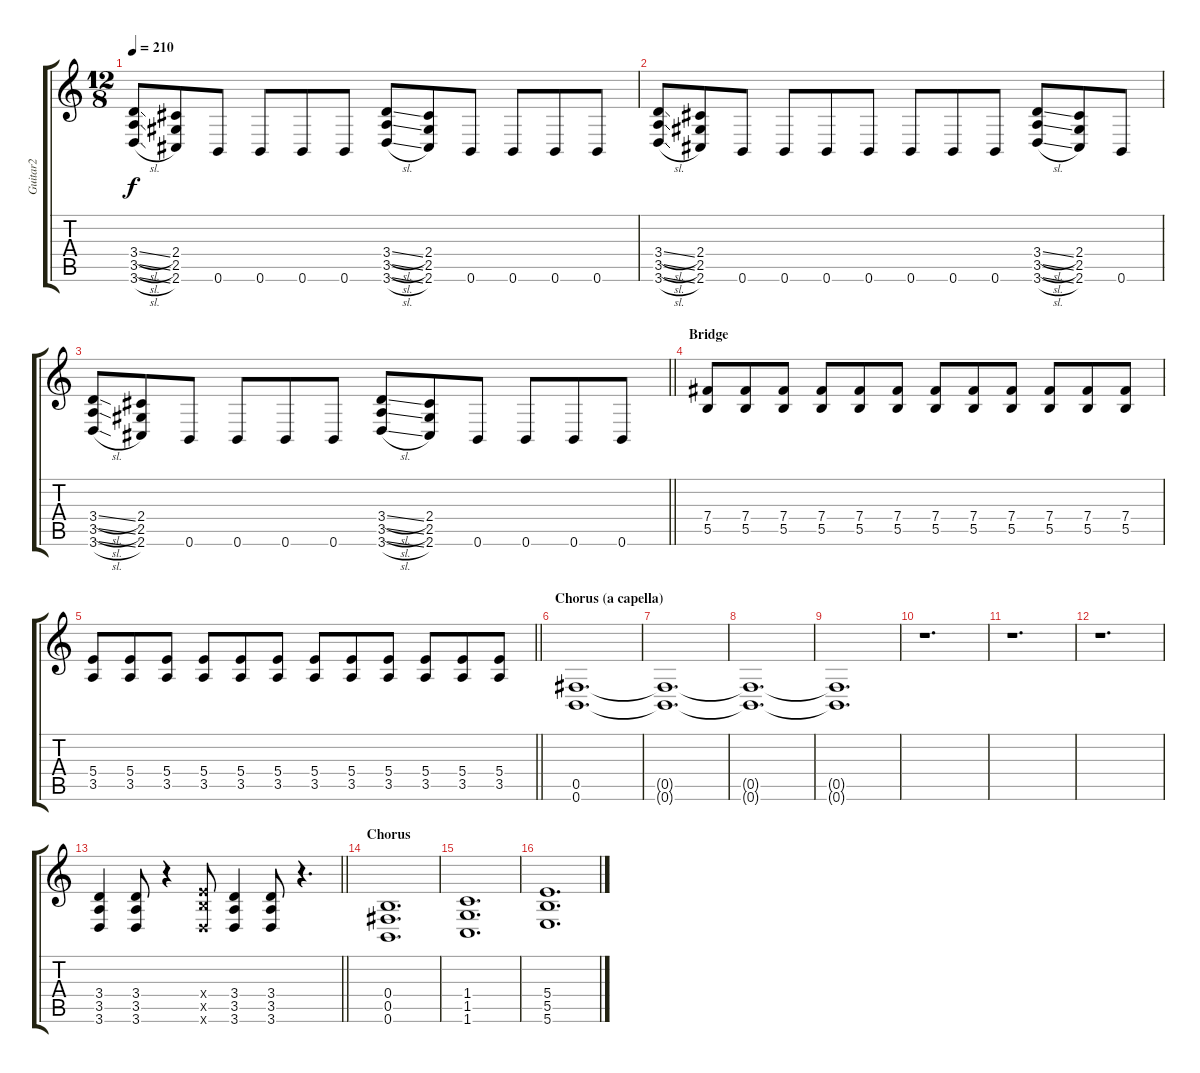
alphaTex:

\track ("Guitar2" "Guitar2") {instrument distortionguitar}
\staff {score tabs}
\tuning (Db4 Ab3 E3 B2 Gb2 B1) {hide}
\ts (12 8)
\tempo 210
\clef g2
\ks c
(3.4{sl} 3.5{sl} 3.6{sl}).8{dy f} (2.4 2.5 2.6).8 0.6.8 0.6.8 0.6.8 0.6.8 (3.4{sl} 3.5{sl} 3.6{sl}).8 (2.4 2.5 2.6).8 0.6.8 0.6.8 0.6.8 0.6.8 |
(3.4{sl} 3.5{sl} 3.6{sl}).8 (2.4 2.5 2.6).8 0.6.8 0.6.8 0.6.8 0.6.8 0.6.8 0.6.8 0.6.8 (3.4{sl} 3.5{sl} 3.6{sl}).8 (2.4 2.5 2.6).8 0.6.8 |
\barLineRight lightlight
(3.4{sl} 3.5{sl} 3.6{sl}).8 (2.4 2.5 2.6).8 0.6.8 0.6.8 0.6.8 0.6.8 (3.4{sl} 3.5{sl} 3.6{sl}).8 (2.4 2.5 2.6).8 0.6.8 0.6.8 0.6.8 0.6.8 |
\section ("" "Bridge")
(7.4 5.5).8 (7.4 5.5).8 (7.4 5.5).8 (7.4 5.5).8 (7.4 5.5).8 (7.4 5.5).8 (7.4 5.5).8 (7.4 5.5).8 (7.4 5.5).8 (7.4 5.5).8 (7.4 5.5).8 (7.4 5.5).8 |
\barLineRight lightlight
(5.4 3.5).8 (5.4 3.5).8 (5.4 3.5).8 (5.4 3.5).8 (5.4 3.5).8 (5.4 3.5).8 (5.4 3.5).8 (5.4 3.5).8 (5.4 3.5).8 (5.4 3.5).8 (5.4 3.5).8 (5.4 3.5).8 |
\section ("" "Chorus (a capella)")
(0.5 0.6).1{d} |
(0.5{t} 0.6{t}).1{d} |
(0.5{t} 0.6{t}).1{d} |
(0.5{t} 0.6{t}).1{d} |
r.1{d} |
r.1{d} |
r.1{d} |
\barLineRight lightlight
(3.4 3.5 3.6).4{volume 14} (3.4 3.5 3.6).8 r.4 (5.4{x} 5.5{x} 3.6{x}).8 (3.4 3.5 3.6).4 (3.4 3.5 3.6).8 r.4{d} |
\section ("" "Chorus")
(0.4 0.5 0.6).1{d} |
(1.4 1.5 1.6).1{d} |
(5.4 5.5 5.6).1{d}
